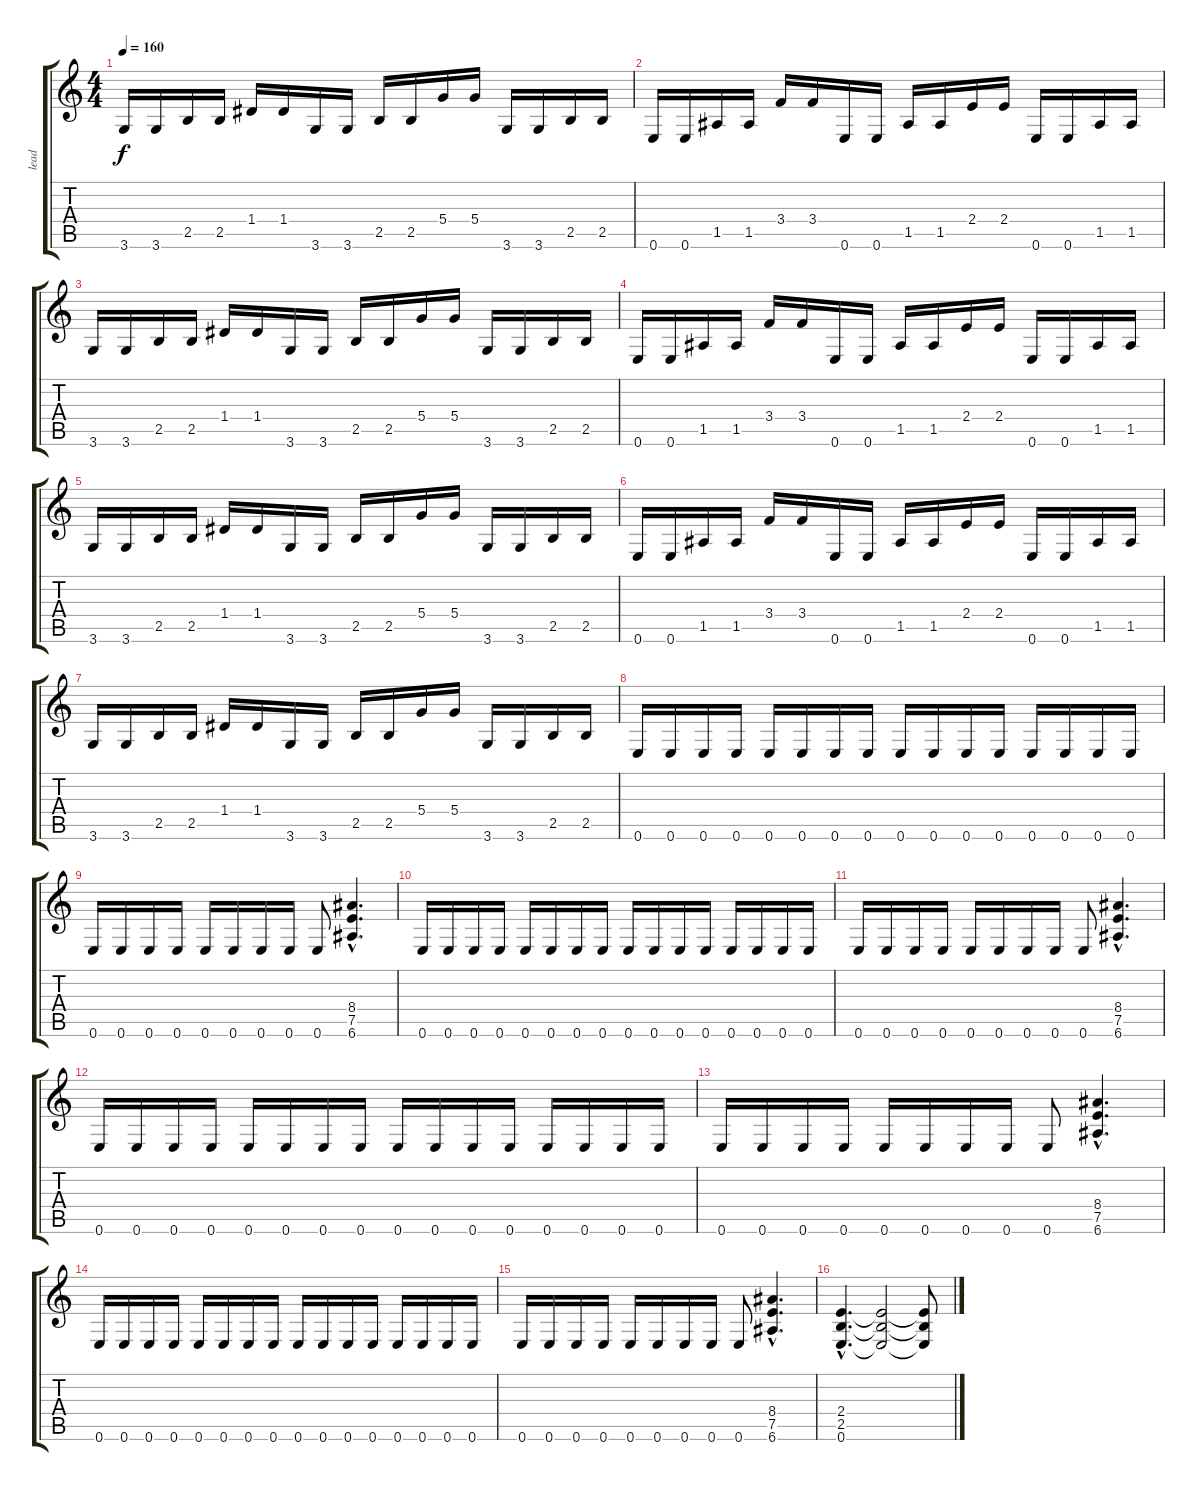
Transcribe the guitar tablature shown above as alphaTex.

\track ("lead" "lead") {instrument distortionguitar}
\staff {score tabs}
\tuning (E4 B3 G3 D3 A2 E2) {hide}
\ts (4 4)
\tempo 160
\clef g2
\ks c
3.6.16{dy f} 3.6.16 2.5.16 2.5.16 1.4.16 1.4.16 3.6.16 3.6.16 2.5.16 2.5.16 5.4.16 5.4.16 3.6.16 3.6.16 2.5.16 2.5.16 |
0.6.16 0.6.16 1.5.16 1.5.16 3.4.16 3.4.16 0.6.16 0.6.16 1.5.16 1.5.16 2.4.16 2.4.16 0.6.16 0.6.16 1.5.16 1.5.16 |
3.6.16 3.6.16 2.5.16 2.5.16 1.4.16 1.4.16 3.6.16 3.6.16 2.5.16 2.5.16 5.4.16 5.4.16 3.6.16 3.6.16 2.5.16 2.5.16 |
0.6.16 0.6.16 1.5.16 1.5.16 3.4.16 3.4.16 0.6.16 0.6.16 1.5.16 1.5.16 2.4.16 2.4.16 0.6.16 0.6.16 1.5.16 1.5.16 |
3.6.16 3.6.16 2.5.16 2.5.16 1.4.16 1.4.16 3.6.16 3.6.16 2.5.16 2.5.16 5.4.16 5.4.16 3.6.16 3.6.16 2.5.16 2.5.16 |
0.6.16 0.6.16 1.5.16 1.5.16 3.4.16 3.4.16 0.6.16 0.6.16 1.5.16 1.5.16 2.4.16 2.4.16 0.6.16 0.6.16 1.5.16 1.5.16 |
3.6.16 3.6.16 2.5.16 2.5.16 1.4.16 1.4.16 3.6.16 3.6.16 2.5.16 2.5.16 5.4.16 5.4.16 3.6.16 3.6.16 2.5.16 2.5.16 |
0.6.16 0.6.16 0.6.16 0.6.16 0.6.16 0.6.16 0.6.16 0.6.16 0.6.16 0.6.16 0.6.16 0.6.16 0.6.16 0.6.16 0.6.16 0.6.16 |
0.6.16 0.6.16 0.6.16 0.6.16 0.6.16 0.6.16 0.6.16 0.6.16 0.6.8 (8.4{hac} 7.5{hac} 6.6{hac}).4{d} |
0.6.16 0.6.16 0.6.16 0.6.16 0.6.16 0.6.16 0.6.16 0.6.16 0.6.16 0.6.16 0.6.16 0.6.16 0.6.16 0.6.16 0.6.16 0.6.16 |
0.6.16 0.6.16 0.6.16 0.6.16 0.6.16 0.6.16 0.6.16 0.6.16 0.6.8 (8.4{hac} 7.5{hac} 6.6{hac}).4{d} |
0.6.16 0.6.16 0.6.16 0.6.16 0.6.16 0.6.16 0.6.16 0.6.16 0.6.16 0.6.16 0.6.16 0.6.16 0.6.16 0.6.16 0.6.16 0.6.16 |
0.6.16 0.6.16 0.6.16 0.6.16 0.6.16 0.6.16 0.6.16 0.6.16 0.6.8 (8.4{hac} 7.5{hac} 6.6{hac}).4{d} |
0.6.16 0.6.16 0.6.16 0.6.16 0.6.16 0.6.16 0.6.16 0.6.16 0.6.16 0.6.16 0.6.16 0.6.16 0.6.16 0.6.16 0.6.16 0.6.16 |
0.6.16 0.6.16 0.6.16 0.6.16 0.6.16 0.6.16 0.6.16 0.6.16 0.6.8 (8.4{hac} 7.5{hac} 6.6{hac}).4{d} |
(2.4{hac} 2.5{hac} 0.6{hac}).4{d} (2.4{t} 2.5{t} 0.6{t}).2 (2.4{t} 2.5{t} 0.6{t}).8
